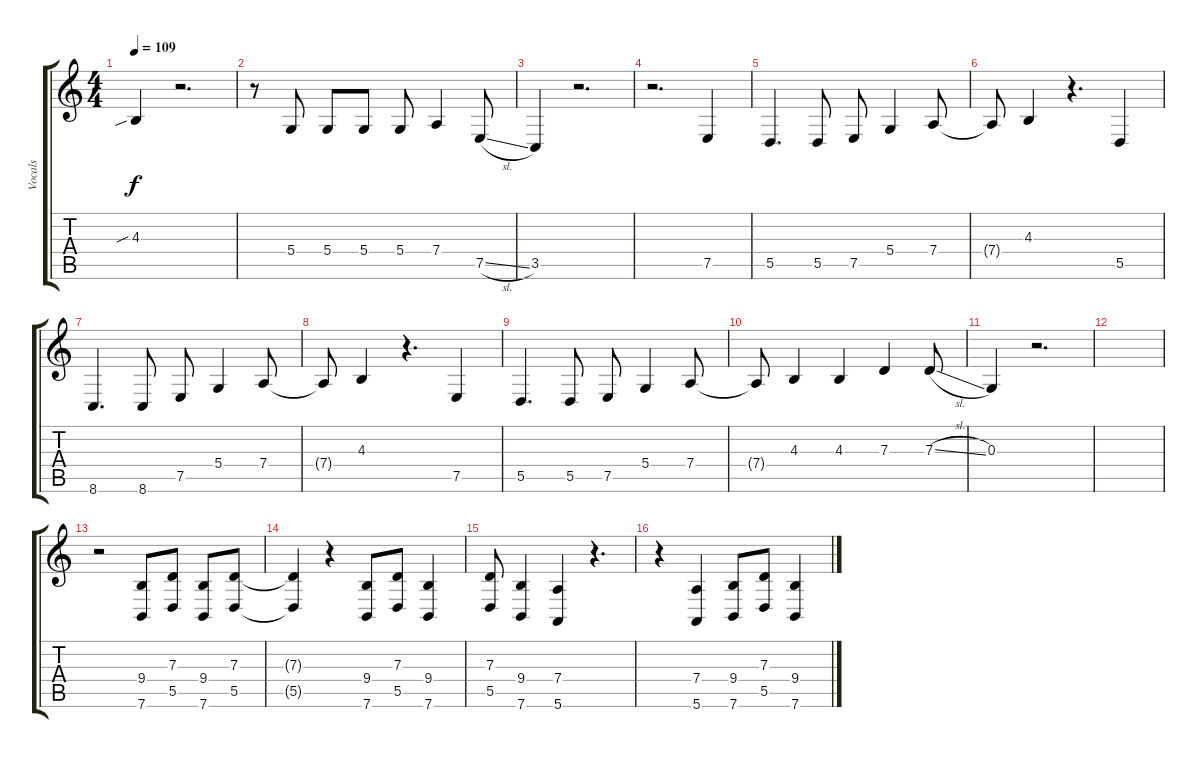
\track ("Vocals" "Vocals") {instrument viola}
\staff {score tabs}
\tuning (E4 B3 G3 D3 A2 E2) {hide}
\ts (4 4)
\tempo 109
\clef g2
\ks c
4.3{sib}.4{dy f} r.2{d} |
r.8 5.4.8 5.4.8 5.4.8 5.4.8 7.4.4 7.5{sl}.8 |
3.5.4 r.2{d} |
r.2{d} 7.5.4 |
5.5.4{d} 5.5.8 7.5.8 5.4.4 7.4.8 |
7.4{t}.8 4.3.4 r.4{d} 5.5.4 |
8.6.4{d} 8.6.8 7.5.8 5.4.4 7.4.8 |
7.4{t}.8 4.3.4 r.4{d} 7.5.4 |
5.5.4{d} 5.5.8 7.5.8 5.4.4 7.4.8 |
7.4{t}.8 4.3.4 4.3.4 7.3.4 7.3{sl}.8 |
0.3.4 r.2{d} |
|
r.2 (9.4 7.6).8 (7.3 5.5).8 (9.4 7.6).8 (7.3 5.5).8 |
(7.3{t} 5.5{t}).4 r.4 (9.4 7.6).8 (7.3 5.5).8 (9.4 7.6).4 |
(7.3 5.5).8 (9.4 7.6).4 (7.4 5.6).4 r.4{d} |
r.4 (7.4 5.6).4 (9.4 7.6).8 (7.3 5.5).8 (9.4 7.6).4
